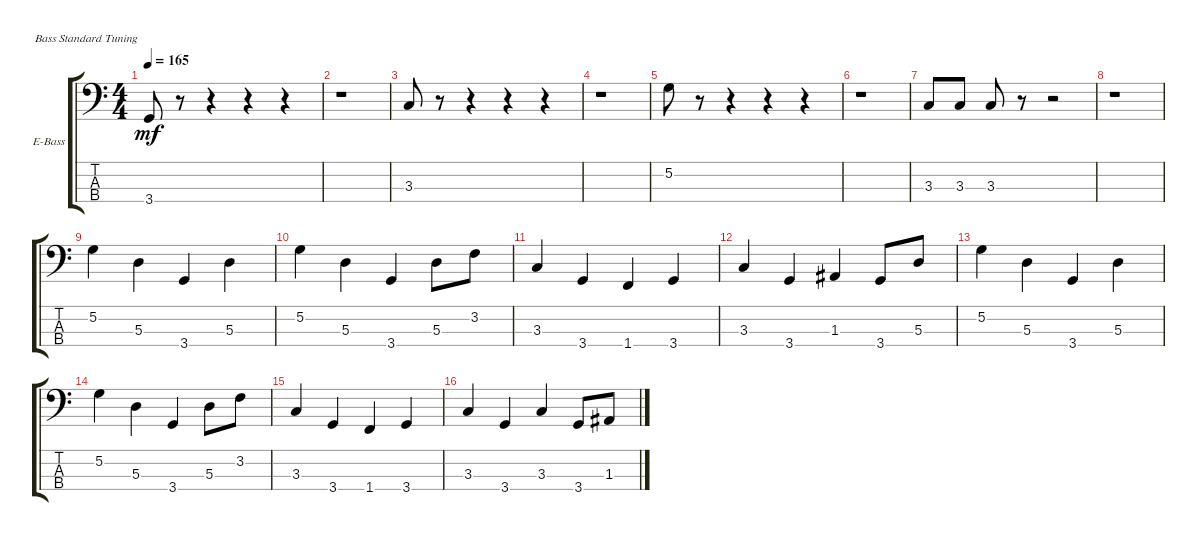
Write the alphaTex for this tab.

\defaultSystemsLayout 4
\bracketExtendMode groupsimilarinstruments
\firstSystemTrackNameOrientation horizontal
\otherSystemsTrackNameOrientation horizontal
\track ("Electric Bass" "E-Bass") {instrument electricbassfinger}
\staff {score tabs}
\tuning (G2 D2 A1 E1)
\ts (4 4)
\tempo 165
\clef f4
\scale
0.487395
\ks c
3.4.8{dy mf instrument electricbassfinger} r.8 r.4 r.4 r.4 |
\scale
0.256303 r.1 |
\scale
0.256303 3.3.8 r.8 r.4 r.4 r.4 |
\scale
0.333333 r.1 |
\scale
0.333333 5.2.8 r.8 r.4 r.4 r.4 |
\scale
0.333333 r.1 |
\scale
0.333333 3.3.8 3.3.8 3.3.8 r.8 r.2 |
\scale
0.333333 r.1 |
\scale
0.333333 5.2.4 5.3.4 3.4.4 5.3.4 |
\scale
0.333333 5.2.4 5.3.4 3.4.4 5.3.8 3.2.8 |
\scale
0.333333 3.3.4 3.4.4 1.4.4 3.4.4 |
\scale
0.333333 3.3.4 3.4.4 1.3.4 3.4.8 5.3.8 |
\scale
0.333333 5.2.4 5.3.4 3.4.4 5.3.4 |
\scale
0.333333 5.2.4 5.3.4 3.4.4 5.3.8 3.2.8 |
\scale
0.333333 3.3.4 3.4.4 1.4.4 3.4.4 |
\scale
0.333333 3.3.4 3.4.4 3.3.4 3.4.8 1.3.8
